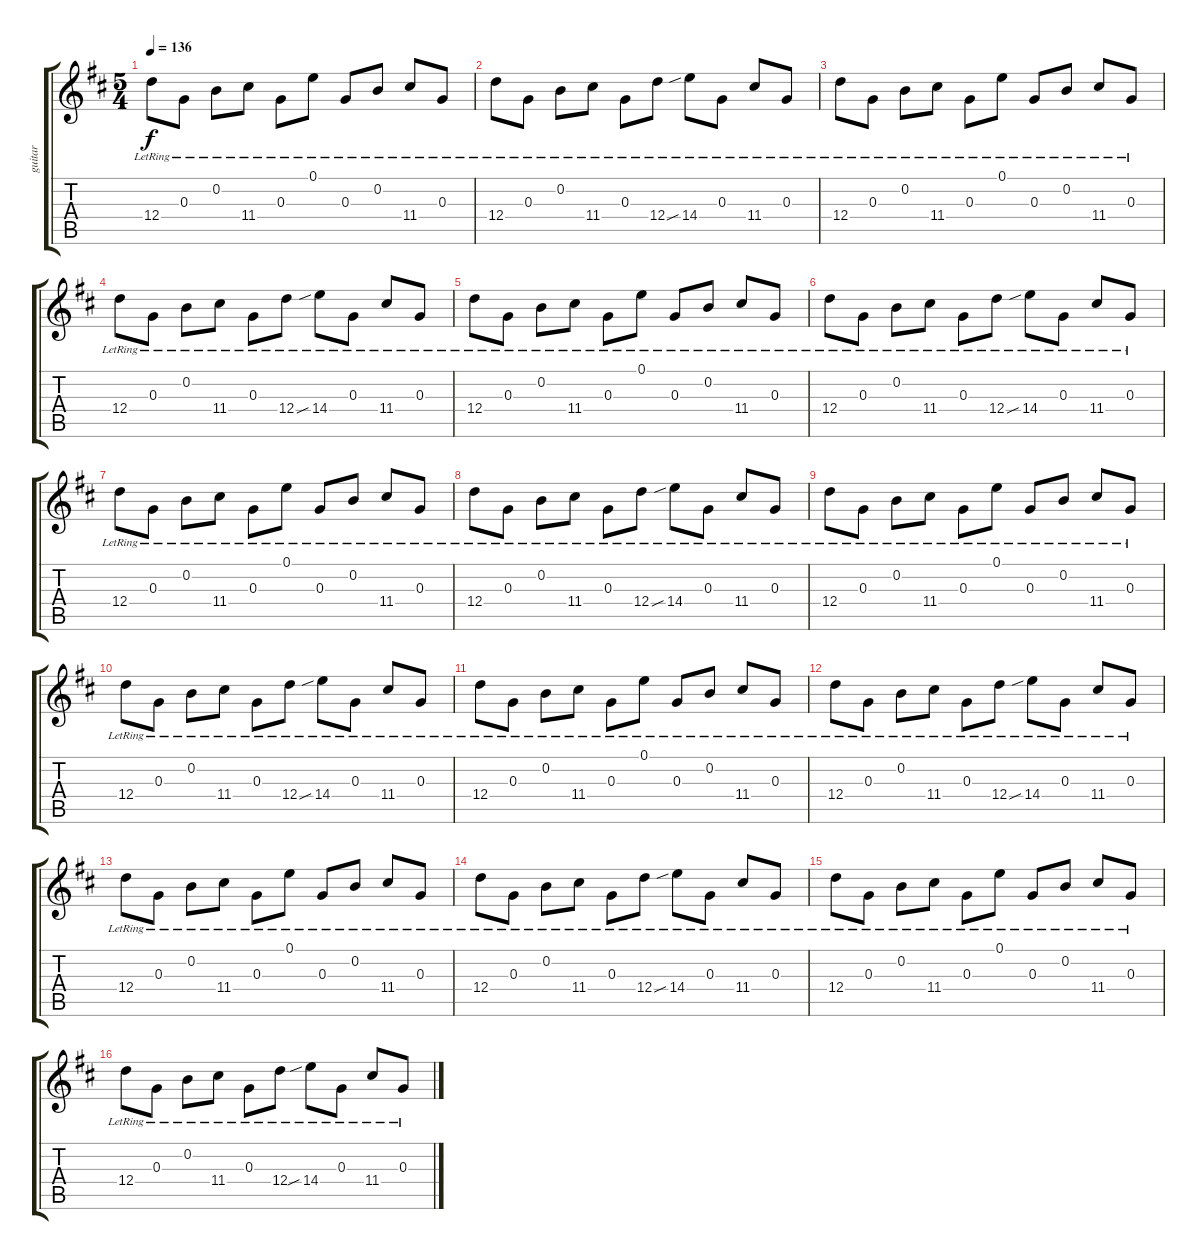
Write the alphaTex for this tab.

\track ("guitar" "guitar") {instrument acousticguitarnylon}
\staff {score tabs}
\tuning (E4 B3 G3 D3 A2 E2) {hide}
\ts (5 4)
\tempo 136
\clef g2
\ks d
12.4{lr}.8{dy f} 0.3{lr}.8 0.2{lr}.8 11.4{lr}.8 0.3{lr}.8 0.1{lr}.8 0.3{lr}.8 0.2{lr}.8 11.4{lr}.8 0.3{lr}.8 |
12.4{lr}.8 0.3{lr}.8 0.2{lr}.8 11.4{lr}.8 0.3{lr}.8 12.4{lr}.8 14.4{sib lr}.8 0.3{lr}.8 11.4{lr}.8 0.3{lr}.8 |
12.4{lr}.8 0.3{lr}.8 0.2{lr}.8 11.4{lr}.8 0.3{lr}.8 0.1{lr}.8 0.3{lr}.8 0.2{lr}.8 11.4{lr}.8 0.3{lr}.8 |
12.4{lr}.8 0.3{lr}.8 0.2{lr}.8 11.4{lr}.8 0.3{lr}.8 12.4{lr}.8 14.4{sib lr}.8 0.3{lr}.8 11.4{lr}.8 0.3{lr}.8 |
12.4{lr}.8 0.3{lr}.8 0.2{lr}.8 11.4{lr}.8 0.3{lr}.8 0.1{lr}.8 0.3{lr}.8 0.2{lr}.8 11.4{lr}.8 0.3{lr}.8 |
12.4{lr}.8 0.3{lr}.8 0.2{lr}.8 11.4{lr}.8 0.3{lr}.8 12.4{lr}.8 14.4{sib lr}.8 0.3{lr}.8 11.4{lr}.8 0.3{lr}.8 |
12.4{lr}.8 0.3{lr}.8 0.2{lr}.8 11.4{lr}.8 0.3{lr}.8 0.1{lr}.8 0.3{lr}.8 0.2{lr}.8 11.4{lr}.8 0.3{lr}.8 |
12.4{lr}.8 0.3{lr}.8 0.2{lr}.8 11.4{lr}.8 0.3{lr}.8 12.4{lr}.8 14.4{sib lr}.8 0.3{lr}.8 11.4{lr}.8 0.3{lr}.8 |
12.4{lr}.8 0.3{lr}.8 0.2{lr}.8 11.4{lr}.8 0.3{lr}.8 0.1{lr}.8 0.3{lr}.8 0.2{lr}.8 11.4{lr}.8 0.3{lr}.8 |
12.4{lr}.8 0.3{lr}.8 0.2{lr}.8 11.4{lr}.8 0.3{lr}.8 12.4{lr}.8 14.4{sib lr}.8 0.3{lr}.8 11.4{lr}.8 0.3{lr}.8 |
12.4{lr}.8 0.3{lr}.8 0.2{lr}.8 11.4{lr}.8 0.3{lr}.8 0.1{lr}.8 0.3{lr}.8 0.2{lr}.8 11.4{lr}.8 0.3{lr}.8 |
12.4{lr}.8 0.3{lr}.8 0.2{lr}.8 11.4{lr}.8 0.3{lr}.8 12.4{lr}.8 14.4{sib lr}.8 0.3{lr}.8 11.4{lr}.8 0.3{lr}.8 |
12.4{lr}.8 0.3{lr}.8 0.2{lr}.8 11.4{lr}.8 0.3{lr}.8 0.1{lr}.8 0.3{lr}.8 0.2{lr}.8 11.4{lr}.8 0.3{lr}.8 |
12.4{lr}.8 0.3{lr}.8 0.2{lr}.8 11.4{lr}.8 0.3{lr}.8 12.4{lr}.8 14.4{sib lr}.8 0.3{lr}.8 11.4{lr}.8 0.3{lr}.8 |
12.4{lr}.8 0.3{lr}.8 0.2{lr}.8 11.4{lr}.8 0.3{lr}.8 0.1{lr}.8 0.3{lr}.8 0.2{lr}.8 11.4{lr}.8 0.3{lr}.8 |
12.4{lr}.8 0.3{lr}.8 0.2{lr}.8 11.4{lr}.8 0.3{lr}.8 12.4{lr}.8 14.4{sib lr}.8 0.3{lr}.8 11.4{lr}.8 0.3{lr}.8
